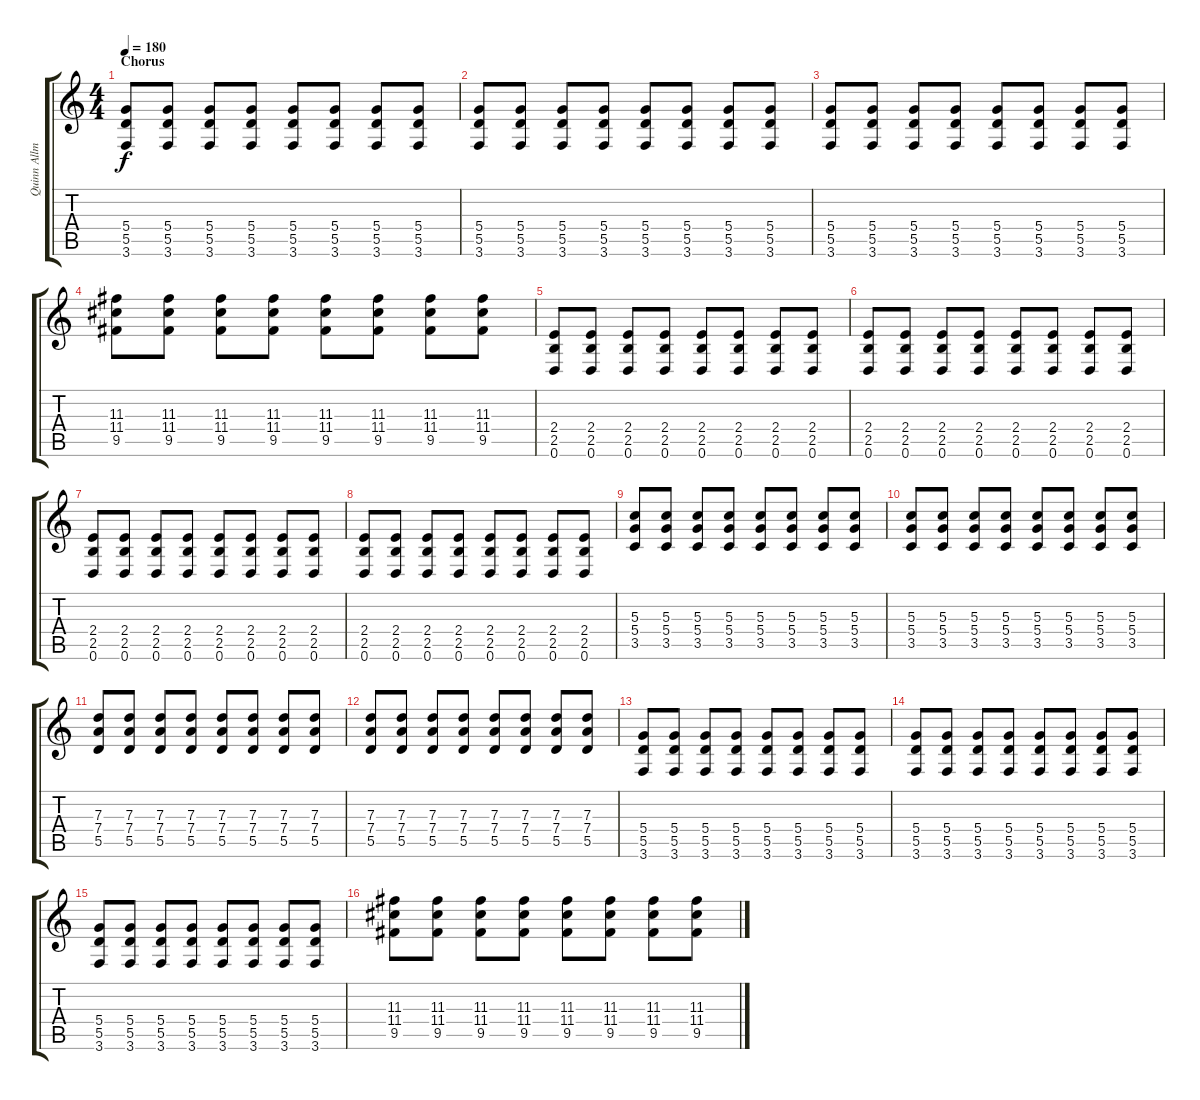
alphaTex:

\track ("Quinn Allman I" "Quinn Allm") {instrument distortionguitar}
\staff {score tabs}
\tuning (E4 B3 G3 D3 A2 D2) {hide}
\ts (4 4)
\section ("" "Chorus")
\tempo 180
\clef g2
\ks c
(5.4 5.5 3.6).8{dy f} (5.4 5.5 3.6).8 (5.4 5.5 3.6).8 (5.4 5.5 3.6).8 (5.4 5.5 3.6).8 (5.4 5.5 3.6).8 (5.4 5.5 3.6).8 (5.4 5.5 3.6).8 |
(5.4 5.5 3.6).8 (5.4 5.5 3.6).8 (5.4 5.5 3.6).8 (5.4 5.5 3.6).8 (5.4 5.5 3.6).8 (5.4 5.5 3.6).8 (5.4 5.5 3.6).8 (5.4 5.5 3.6).8 |
(5.4 5.5 3.6).8 (5.4 5.5 3.6).8 (5.4 5.5 3.6).8 (5.4 5.5 3.6).8 (5.4 5.5 3.6).8 (5.4 5.5 3.6).8 (5.4 5.5 3.6).8 (5.4 5.5 3.6).8 |
(11.3 11.4 9.5).8 (11.3 11.4 9.5).8 (11.3 11.4 9.5).8 (11.3 11.4 9.5).8 (11.3 11.4 9.5).8 (11.3 11.4 9.5).8 (11.3 11.4 9.5).8 (11.3 11.4 9.5).8 |
(2.4 2.5 0.6).8 (2.4 2.5 0.6).8 (2.4 2.5 0.6).8 (2.4 2.5 0.6).8 (2.4 2.5 0.6).8 (2.4 2.5 0.6).8 (2.4 2.5 0.6).8 (2.4 2.5 0.6).8 |
(2.4 2.5 0.6).8 (2.4 2.5 0.6).8 (2.4 2.5 0.6).8 (2.4 2.5 0.6).8 (2.4 2.5 0.6).8 (2.4 2.5 0.6).8 (2.4 2.5 0.6).8 (2.4 2.5 0.6).8 |
(2.4 2.5 0.6).8 (2.4 2.5 0.6).8 (2.4 2.5 0.6).8 (2.4 2.5 0.6).8 (2.4 2.5 0.6).8 (2.4 2.5 0.6).8 (2.4 2.5 0.6).8 (2.4 2.5 0.6).8 |
(2.4 2.5 0.6).8 (2.4 2.5 0.6).8 (2.4 2.5 0.6).8 (2.4 2.5 0.6).8 (2.4 2.5 0.6).8 (2.4 2.5 0.6).8 (2.4 2.5 0.6).8 (2.4 2.5 0.6).8 |
(5.3 5.4 3.5).8 (5.3 5.4 3.5).8 (5.3 5.4 3.5).8 (5.3 5.4 3.5).8 (5.3 5.4 3.5).8 (5.3 5.4 3.5).8 (5.3 5.4 3.5).8 (5.3 5.4 3.5).8 |
(5.3 5.4 3.5).8 (5.3 5.4 3.5).8 (5.3 5.4 3.5).8 (5.3 5.4 3.5).8 (5.3 5.4 3.5).8 (5.3 5.4 3.5).8 (5.3 5.4 3.5).8 (5.3 5.4 3.5).8 |
(7.3 7.4 5.5).8 (7.3 7.4 5.5).8 (7.3 7.4 5.5).8 (7.3 7.4 5.5).8 (7.3 7.4 5.5).8 (7.3 7.4 5.5).8 (7.3 7.4 5.5).8 (7.3 7.4 5.5).8 |
(7.3 7.4 5.5).8 (7.3 7.4 5.5).8 (7.3 7.4 5.5).8 (7.3 7.4 5.5).8 (7.3 7.4 5.5).8 (7.3 7.4 5.5).8 (7.3 7.4 5.5).8 (7.3 7.4 5.5).8 |
(5.4 5.5 3.6).8 (5.4 5.5 3.6).8 (5.4 5.5 3.6).8 (5.4 5.5 3.6).8 (5.4 5.5 3.6).8 (5.4 5.5 3.6).8 (5.4 5.5 3.6).8 (5.4 5.5 3.6).8 |
(5.4 5.5 3.6).8 (5.4 5.5 3.6).8 (5.4 5.5 3.6).8 (5.4 5.5 3.6).8 (5.4 5.5 3.6).8 (5.4 5.5 3.6).8 (5.4 5.5 3.6).8 (5.4 5.5 3.6).8 |
(5.4 5.5 3.6).8 (5.4 5.5 3.6).8 (5.4 5.5 3.6).8 (5.4 5.5 3.6).8 (5.4 5.5 3.6).8 (5.4 5.5 3.6).8 (5.4 5.5 3.6).8 (5.4 5.5 3.6).8 |
(11.3 11.4 9.5).8 (11.3 11.4 9.5).8 (11.3 11.4 9.5).8 (11.3 11.4 9.5).8 (11.3 11.4 9.5).8 (11.3 11.4 9.5).8 (11.3 11.4 9.5).8 (11.3 11.4 9.5).8
